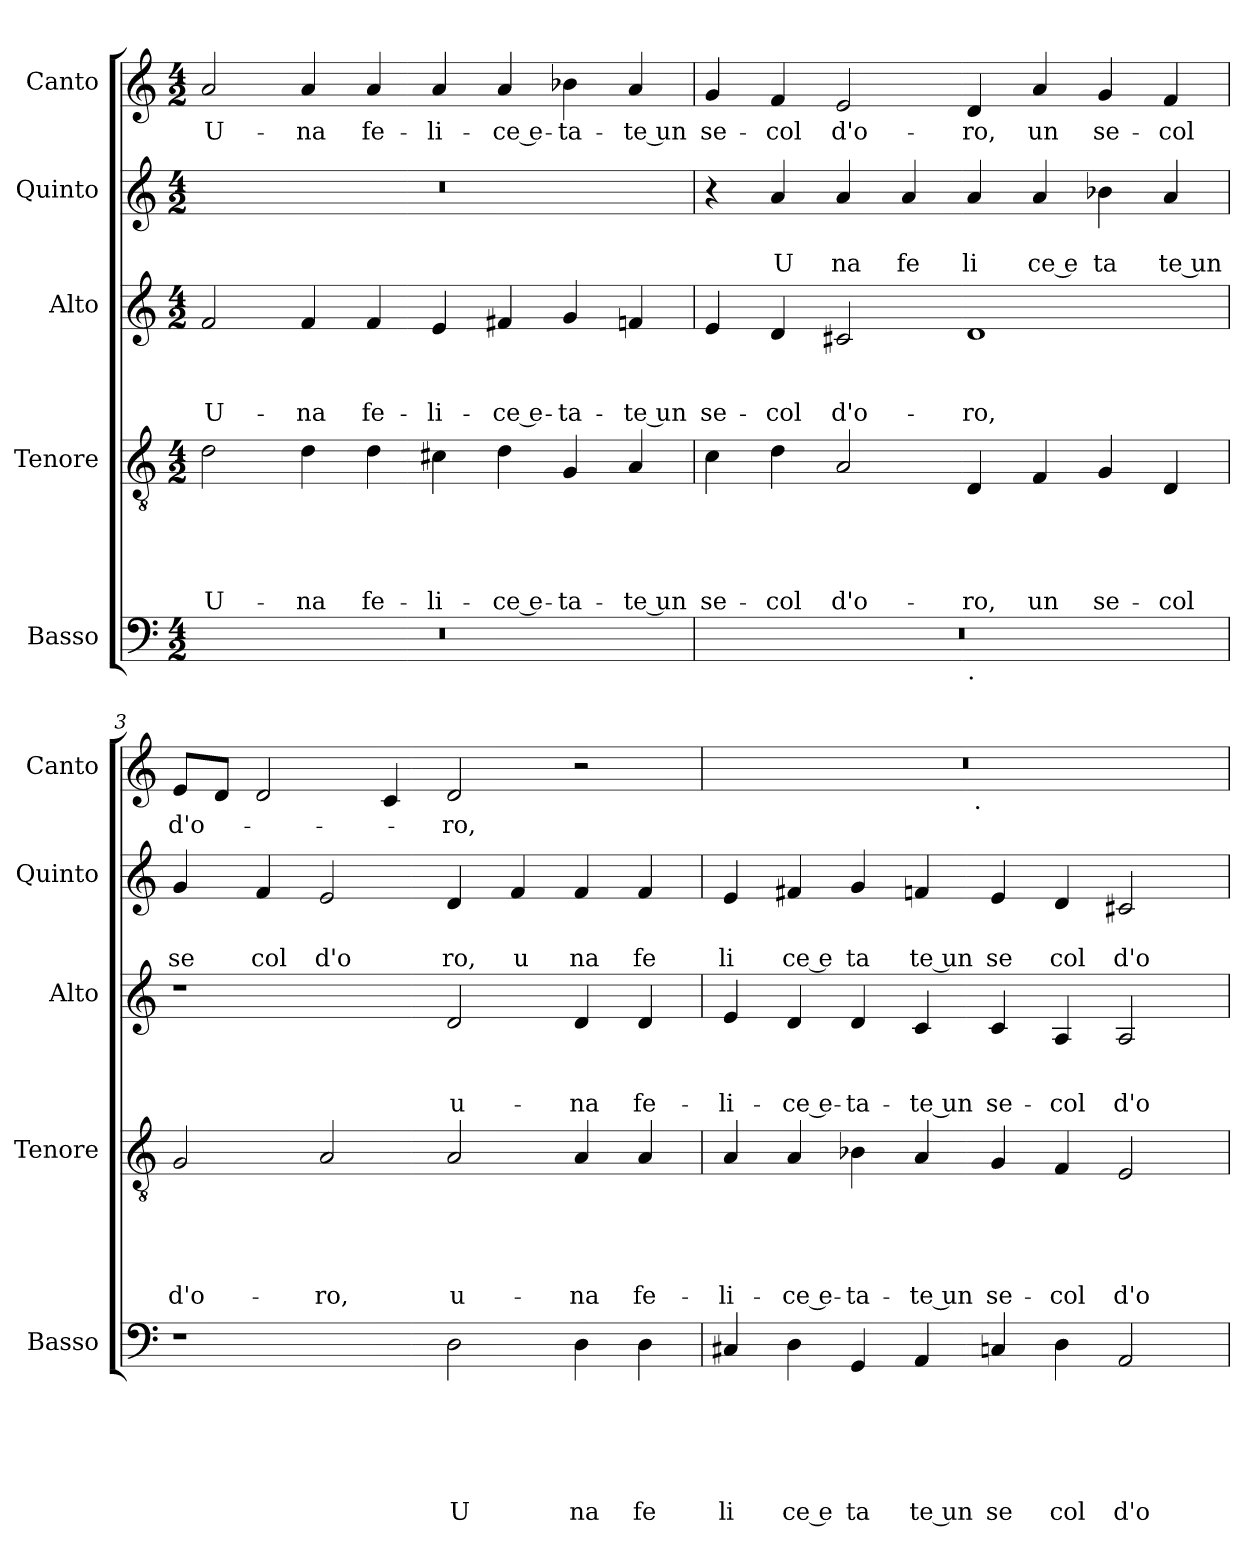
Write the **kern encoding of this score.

**kern	**text	**text	**text	**text	**text	**text	**kern	**text	**text	**text	**text	**text	**kern	**text	**text	**text	**kern	**text	**text	**kern	**text
*part5	*part5	*part5	*part5	*part5	*part5	*part5	*part4	*part4	*part4	*part4	*part4	*part4	*part3	*part3	*part3	*part3	*part2	*part2	*part2	*part1	*part1
*staff5	*staff5	*staff5	*staff5	*staff5	*staff5	*staff5	*staff4	*staff4	*staff4	*staff4	*staff4	*staff4	*staff3	*staff3	*staff3	*staff3	*staff2	*staff2	*staff2	*staff1	*staff1
*I"Basso	*	*	*	*	*	*	*I"Tenore	*	*	*	*	*	*I"Alto	*	*	*	*I"Quinto	*	*	*I"Canto	*
*I'Basso	*	*	*	*	*	*	*I'Tenore	*	*	*	*	*	*I'Alto	*	*	*	*I'Quinto	*	*	*I'Canto	*
*clefF4	*	*	*	*	*	*	*clefGv2	*	*	*	*	*	*clefG2	*	*	*	*clefG2	*	*	*clefG2	*
*k[]	*	*	*	*	*	*	*k[]	*	*	*	*	*	*k[]	*	*	*	*k[]	*	*	*k[]	*
*C:	*	*	*	*	*	*	*C:	*	*	*	*	*	*C:	*	*	*	*C:	*	*	*C:	*
*M4/2	*	*	*	*	*	*	*M4/2	*	*	*	*	*	*M4/2	*	*	*	*M4/2	*	*	*M4/2	*
=1	=1	=1	=1	=1	=1	=1	=1	=1	=1	=1	=1	=1	=1	=1	=1	=1	=1	=1	=1	=1	=1
!	!	!	!	!	!	!	!	!	!	!	!	!LO:LY:b	!	!	!	!LO:LY:b	!	!	!	!	!LO:LY:b
0r	.	.	.	.	.	.	2d\	.	.	.	.	U-	2f/	.	.	U-	0r	.	.	2a/	U-
!	!	!	!	!	!	!	!	!	!	!	!	!LO:LY:b	!	!	!	!LO:LY:b	!	!	!	!	!LO:LY:b
.	.	.	.	.	.	.	4d\	.	.	.	.	-na	4f/	.	.	-na	.	.	.	4a/	-na
!	!	!	!	!	!	!	!	!	!	!	!	!LO:LY:b	!	!	!	!LO:LY:b	!	!	!	!	!LO:LY:b
.	.	.	.	.	.	.	4d\	.	.	.	.	fe-	4f/	.	.	fe-	.	.	.	4a/	fe-
!	!	!	!	!	!	!	!	!	!	!	!	!LO:LY:b	!	!	!	!LO:LY:b	!	!	!	!	!LO:LY:b
.	.	.	.	.	.	.	4c#X\	.	.	.	.	-li-	4e/	.	.	-li-	.	.	.	4a/	-li-
!	!	!	!	!	!	!	!	!	!	!	!	!LO:LY:b:rj	!	!	!	!LO:LY:b:rj	!	!	!	!	!LO:LY:b:rj
.	.	.	.	.	.	.	4d\	.	.	.	.	-ce e-	4f#X/	.	.	-ce e-	.	.	.	4a/	-ce e-
!	!	!	!	!	!	!	!	!	!	!	!	!LO:LY:b	!	!	!	!LO:LY:b	!	!	!	!	!LO:LY:b
.	.	.	.	.	.	.	4G/	.	.	.	.	-ta-	4g/	.	.	-ta-	.	.	.	4b-X\	-ta-
!	!	!	!	!	!	!	!	!	!	!	!	!LO:LY:b:rj	!	!	!	!LO:LY:b:rj	!	!	!	!	!LO:LY:b:rj
.	.	.	.	.	.	.	4A/	.	.	.	.	-te un	4fn/	.	.	-te un	.	.	.	4a/	-te un
=2	=2	=2	=2	=2	=2	=2	=2	=2	=2	=2	=2	=2	=2	=2	=2	=2	=2	=2	=2	=2	=2
!	!	!	!	!	!	!	!	!	!	!	!	!LO:LY:b	!	!	!	!LO:LY:b	!	!	!	!	!LO:LY:b
*^	*	*	*	*	*	*	*	*	*	*	*	*	*	*	*	*	*	*	*	*	*
0r	1ryy	.	.	.	.	.	.	4c\	.	.	.	.	se-	4e/	.	.	se-	4r	.	.	4g/	se-
!	!	!	!	!	!	!	!	!	!	!	!	!	!LO:LY:b	!	!	!	!LO:LY:b	!	!	!LO:LY:b	!	!LO:LY:b
.	.	.	.	.	.	.	.	4d\	.	.	.	.	-col	4d/	.	.	-col	4a/	.	U	4f/	-col
!	!	!	!	!	!	!	!	!	!	!	!	!	!LO:LY:b	!	!	!	!LO:LY:b	!	!	!LO:LY:b	!	!LO:LY:b
.	.	.	.	.	.	.	.	2A/	.	.	.	.	d'o-	2c#X/	.	.	d'o-	4a/	.	na	2e/	d'o-
!	!	!	!	!	!	!	!	!	!	!	!	!	!	!	!	!	!	!	!	!LO:LY:b	!	!
.	.	.	.	.	.	.	.	.	.	.	.	.	.	.	.	.	.	4a/	.	fe	.	.
!	!LO:TX:b:t=.	!	!	!	!	!	!	!	!	!	!	!	!	!	!	!	!	!	!	!	!	!
!	!	!	!	!	!	!	!	!	!	!	!	!	!LO:LY:b	!	!	!	!LO:LY:b	!	!	!LO:LY:b	!	!LO:LY:b
.	1ryy	.	.	.	.	.	.	4D/	.	.	.	.	-ro,	1d	.	.	-ro,	4a/	.	li	4d/	-ro,
!	!	!	!	!	!	!	!	!	!	!	!	!	!LO:LY:b	!	!	!	!	!	!	!LO:LY:b:rj	!	!LO:LY:b
.	.	.	.	.	.	.	.	4F/	.	.	.	.	un	.	.	.	.	4a/	.	ce e	4a/	un
!	!	!	!	!	!	!	!	!	!	!	!	!	!LO:LY:b	!	!	!	!	!	!	!LO:LY:b	!	!LO:LY:b
.	.	.	.	.	.	.	.	4G/	.	.	.	.	se-	.	.	.	.	4b-X\	.	ta	4g/	se-
!	!	!	!	!	!	!	!	!	!	!	!	!	!LO:LY:b	!	!	!	!	!	!	!LO:LY:b:rj	!	!LO:LY:b
.	.	.	.	.	.	.	.	4D/	.	.	.	.	-col	.	.	.	.	4a/	.	te un	4f/	-col
=3	=3	=3	=3	=3	=3	=3	=3	=3	=3	=3	=3	=3	=3	=3	=3	=3	=3	=3	=3	=3	=3	=3
!	!	!	!	!	!	!	!	!	!	!	!	!	!LO:LY:b	!	!	!	!	!	!	!LO:LY:b	!	!LO:LY:b
*v	*v	*	*	*	*	*	*	*	*	*	*	*	*	*	*	*	*	*	*	*	*	*
1r	.	.	.	.	.	.	2G/	.	.	.	.	d'o-	1r	.	.	.	4g/	.	se	8e/L	d'o-
.	.	.	.	.	.	.	.	.	.	.	.	.	.	.	.	.	.	.	.	8d/J	.
!	!	!	!	!	!	!	!	!	!	!	!	!	!	!	!	!	!	!	!LO:LY:b	!	!
.	.	.	.	.	.	.	.	.	.	.	.	.	.	.	.	.	4f/	.	col	2d/	.
!	!	!	!	!	!	!	!	!	!	!	!	!LO:LY:b	!	!	!	!	!	!	!LO:LY:b	!	!
.	.	.	.	.	.	.	2A/	.	.	.	.	-ro,	.	.	.	.	2e/	.	d'o	.	.
.	.	.	.	.	.	.	.	.	.	.	.	.	.	.	.	.	.	.	.	4c/	.
!	!	!	!	!	!	!LO:LY:b	!	!	!	!	!	!LO:LY:b	!	!	!	!LO:LY:b	!	!	!LO:LY:b	!	!LO:LY:b
2D\	.	.	.	.	.	U	2A/	.	.	.	.	u-	2d/	.	.	u-	4d/	.	ro,	2d/	-ro,
!	!	!	!	!	!	!	!	!	!	!	!	!	!	!	!	!	!	!	!LO:LY:b	!	!
.	.	.	.	.	.	.	.	.	.	.	.	.	.	.	.	.	4f/	.	u	.	.
!	!	!	!	!	!	!LO:LY:b	!	!	!	!	!	!LO:LY:b	!	!	!	!LO:LY:b	!	!	!LO:LY:b	!	!
4D\	.	.	.	.	.	na	4A/	.	.	.	.	-na	4d/	.	.	-na	4f/	.	na	2r	.
!	!	!	!	!	!	!LO:LY:b	!	!	!	!	!	!LO:LY:b	!	!	!	!LO:LY:b	!	!	!LO:LY:b	!	!
4D\	.	.	.	.	.	fe	4A/	.	.	.	.	fe-	4d/	.	.	fe-	4f/	.	fe	.	.
=4	=4	=4	=4	=4	=4	=4	=4	=4	=4	=4	=4	=4	=4	=4	=4	=4	=4	=4	=4	=4	=4
!	!	!	!	!	!	!LO:LY:b	!	!	!	!	!	!LO:LY:b	!	!	!	!LO:LY:b	!	!	!LO:LY:b	!	!
*	*	*	*	*	*	*	*	*	*	*	*	*	*	*	*	*	*	*	*	*^	*
4C#X/	.	.	.	.	.	li	4A/	.	.	.	.	-li-	4e/	.	.	-li-	4e/	.	li	0r	2ryy	.
!	!	!	!	!	!	!LO:LY:b:rj	!	!	!	!	!	!LO:LY:b:rj	!	!	!	!LO:LY:b:rj	!	!	!LO:LY:b:rj	!	!	!
4D\	.	.	.	.	.	ce e	4A/	.	.	.	.	-ce e-	4d/	.	.	-ce e-	4f#X/	.	ce e	.	.	.
!	!	!	!	!	!	!LO:LY:b	!	!	!	!	!	!LO:LY:b	!	!	!	!LO:LY:b	!	!	!LO:LY:b	!	!	!
4GG/	.	.	.	.	.	ta	4B-X\	.	.	.	.	-ta-	4d/	.	.	-ta-	4g/	.	ta	.	4...ryy	.
!	!	!	!	!	!	!LO:LY:b:rj	!	!	!	!	!	!LO:LY:b:rj	!	!	!	!LO:LY:b:rj	!	!	!LO:LY:b:rj	!	!	!
4AA/	.	.	.	.	.	te un	4A/	.	.	.	.	-te un	4c/	.	.	-te un	4fn/	.	te un	.	.	.
!	!	!	!	!	!	!	!	!	!	!	!	!	!	!	!	!	!	!	!	!	!LO:TX:b:t=.	!
.	.	.	.	.	.	.	.	.	.	.	.	.	.	.	.	.	.	.	.	.	1ryy	.
!	!	!	!	!	!	!LO:LY:b	!	!	!	!	!	!LO:LY:b	!	!	!	!LO:LY:b	!	!	!LO:LY:b	!	!	!
4Cn/	.	.	.	.	.	se	4G/	.	.	.	.	se-	4c/	.	.	se-	4e/	.	se	.	.	.
!	!	!	!	!	!	!LO:LY:b	!	!	!	!	!	!LO:LY:b	!	!	!	!LO:LY:b	!	!	!LO:LY:b	!	!	!
4D\	.	.	.	.	.	col	4F/	.	.	.	.	-col	4A/	.	.	-col	4d/	.	col	.	.	.
!	!	!	!	!	!	!LO:LY:b	!	!	!	!	!	!LO:LY:b	!	!	!	!LO:LY:b	!	!	!LO:LY:b	!	!	!
2AA/	.	.	.	.	.	d'o	2E/	.	.	.	.	d'o-	2A/	.	.	d'o-	2c#X/	.	d'o	.	.	.
.	.	.	.	.	.	.	.	.	.	.	.	.	.	.	.	.	.	.	.	.	32ryy	.
*	*	*	*	*	*	*	*	*	*	*	*	*	*	*	*	*	*	*	*	*v	*v	*
=	=	=	=	=	=	=	=	=	=	=	=	=	=	=	=	=	=	=	=	=	=
*-	*-	*-	*-	*-	*-	*-	*-	*-	*-	*-	*-	*-	*-	*-	*-	*-	*-	*-	*-	*-	*-
